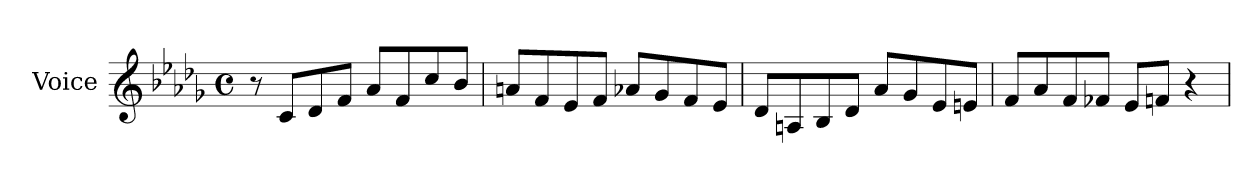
**kern
*part1
*staff1
*I"Voice
*I'Voice
*clefG2
*k[b-e-a-d-g-]
*M4/4
*met(c)
=1
8r
8c/L
8d-/
8f/J
8a-/L
8f/
8cc/
8b-/J
=2
8an/L
8f/
8e-/
8f/J
8a-X/L
8g-/
8f/
8e-/J
=3
8d-/L
8An/
8B-/
8d-/J
8a-/L
8g-/
8e-/
8en/J
=4
8f/L
8a-/
8f/
8f-X/J
8e-/L
8fn/J
4r
=
*-
